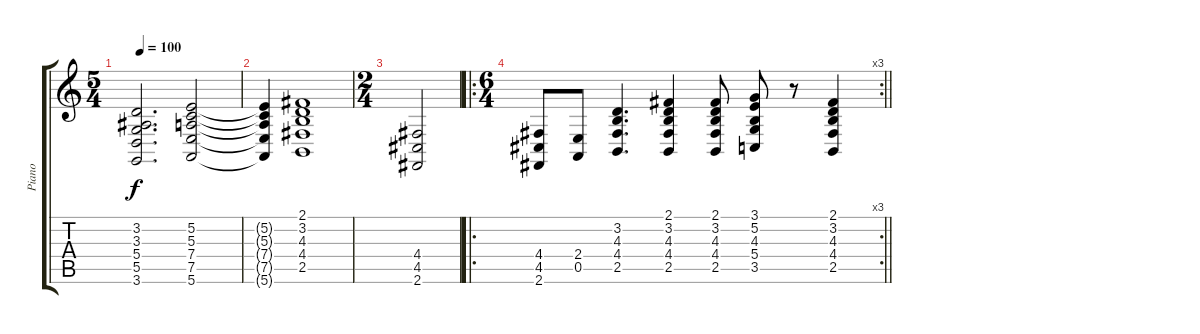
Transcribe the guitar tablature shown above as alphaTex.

\track ("Piano" "Piano") {instrument electricgrandpiano bank 255}
\staff {score tabs}
\tuning (E4 B3 G3 D3 A2 E2) {hide}
\ts (5 4)
\tempo 100
\clef g2
\ks c
(3.2 3.3 5.4 5.5 3.6).2{d dy f} (5.2 5.3 7.4 7.5 5.6).2 |
(5.2{t} 5.3{t} 7.4{t} 7.5{t} 5.6{t}).4 (2.1 3.2 4.3 4.4 2.5).1 |
\ts (2 4)
(4.4 4.5 2.6).2 |
\ro
\rc 3
\ts (6 4)
\barLineRight lightlight
(4.4 4.5 2.6).8 (2.4 0.5).8 (3.2 4.3 4.4 2.5).4{d} (2.1 3.2 4.3 4.4 2.5).4 (2.1 3.2 4.3 4.4 2.5).8 (3.1 5.2 4.3 5.4 3.5).8 r.8 (2.1 3.2 4.3 4.4 2.5).4
